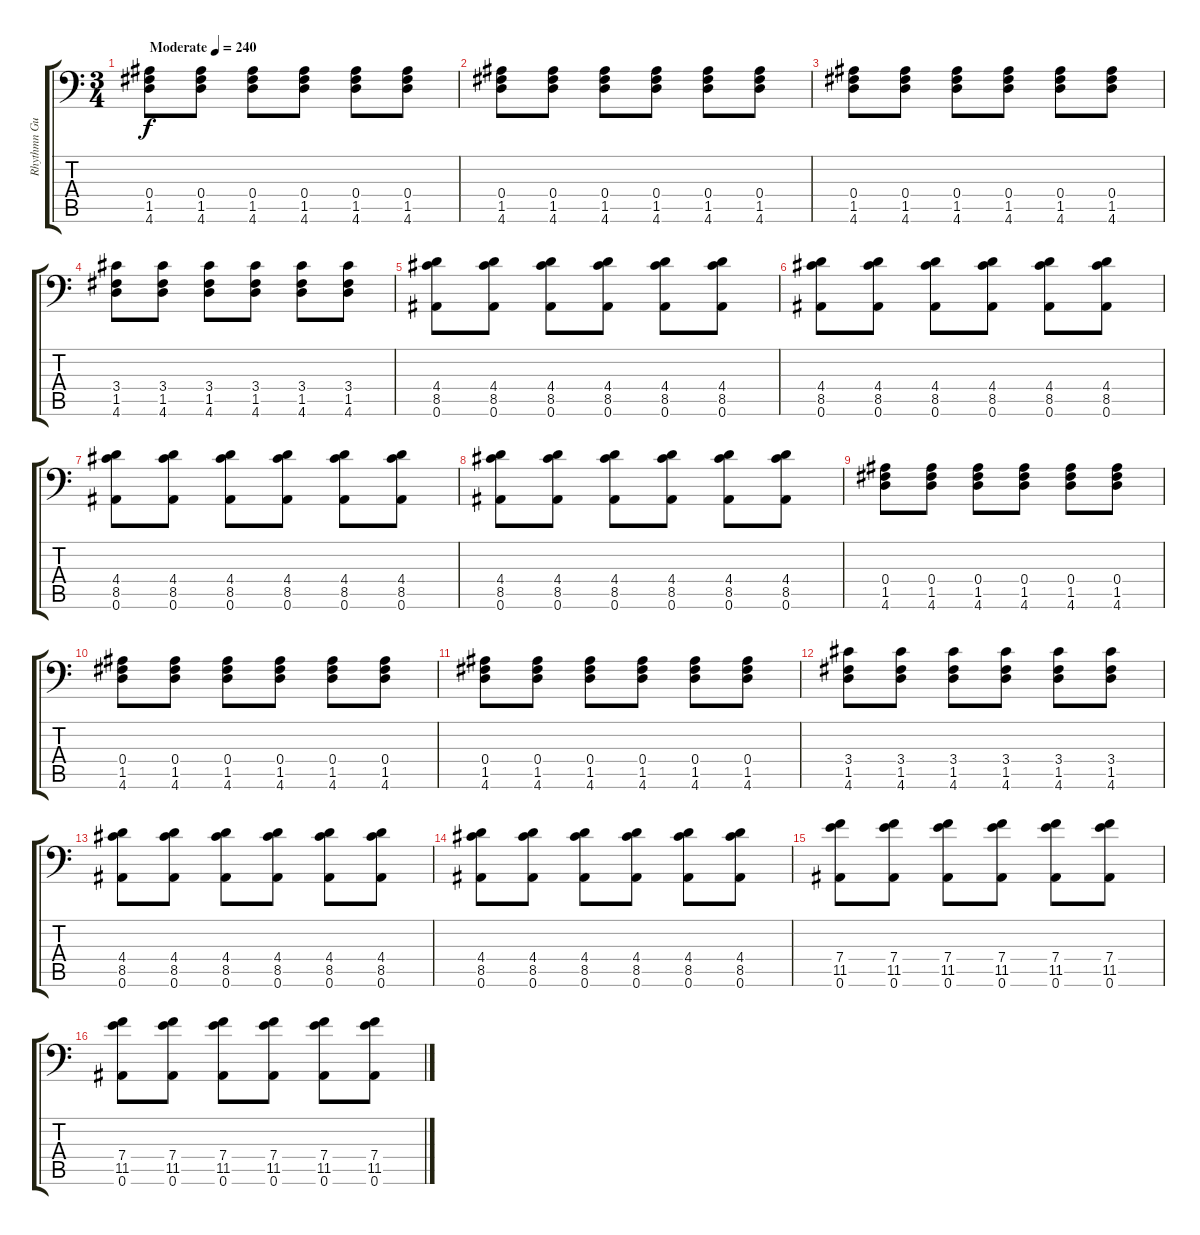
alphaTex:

\track ("Rhythmn Guitar #2" "Rhythmn Gu") {instrument distortionguitar}
\staff {score tabs}
\tuning (C4 G3 Eb3 Bb2 F2 Bb1) {hide}
\ts (3 4)
\tempo (240 "Moderate")
\clef f4
\ks c
(0.4 1.5 4.6).8{dy f instrument distortionguitar} (0.4 1.5 4.6).8 (0.4 1.5 4.6).8 (0.4 1.5 4.6).8 (0.4 1.5 4.6).8 (0.4 1.5 4.6).8 |
(0.4 1.5 4.6).8 (0.4 1.5 4.6).8 (0.4 1.5 4.6).8 (0.4 1.5 4.6).8 (0.4 1.5 4.6).8 (0.4 1.5 4.6).8 |
(0.4 1.5 4.6).8 (0.4 1.5 4.6).8 (0.4 1.5 4.6).8 (0.4 1.5 4.6).8 (0.4 1.5 4.6).8 (0.4 1.5 4.6).8 |
(3.4 1.5 4.6).8 (3.4 1.5 4.6).8 (3.4 1.5 4.6).8 (3.4 1.5 4.6).8 (3.4 1.5 4.6).8 (3.4 1.5 4.6).8 |
(4.4 8.5 0.6).8 (4.4 8.5 0.6).8 (4.4 8.5 0.6).8 (4.4 8.5 0.6).8 (4.4 8.5 0.6).8 (4.4 8.5 0.6).8 |
(4.4 8.5 0.6).8 (4.4 8.5 0.6).8 (4.4 8.5 0.6).8 (4.4 8.5 0.6).8 (4.4 8.5 0.6).8 (4.4 8.5 0.6).8 |
(4.4 8.5 0.6).8 (4.4 8.5 0.6).8 (4.4 8.5 0.6).8 (4.4 8.5 0.6).8 (4.4 8.5 0.6).8 (4.4 8.5 0.6).8 |
(4.4 8.5 0.6).8 (4.4 8.5 0.6).8 (4.4 8.5 0.6).8 (4.4 8.5 0.6).8 (4.4 8.5 0.6).8 (4.4 8.5 0.6).8 |
(0.4 1.5 4.6).8 (0.4 1.5 4.6).8 (0.4 1.5 4.6).8 (0.4 1.5 4.6).8 (0.4 1.5 4.6).8 (0.4 1.5 4.6).8 |
(0.4 1.5 4.6).8 (0.4 1.5 4.6).8 (0.4 1.5 4.6).8 (0.4 1.5 4.6).8 (0.4 1.5 4.6).8 (0.4 1.5 4.6).8 |
(0.4 1.5 4.6).8 (0.4 1.5 4.6).8 (0.4 1.5 4.6).8 (0.4 1.5 4.6).8 (0.4 1.5 4.6).8 (0.4 1.5 4.6).8 |
(3.4 1.5 4.6).8 (3.4 1.5 4.6).8 (3.4 1.5 4.6).8 (3.4 1.5 4.6).8 (3.4 1.5 4.6).8 (3.4 1.5 4.6).8 |
(4.4 8.5 0.6).8 (4.4 8.5 0.6).8 (4.4 8.5 0.6).8 (4.4 8.5 0.6).8 (4.4 8.5 0.6).8 (4.4 8.5 0.6).8 |
(4.4 8.5 0.6).8 (4.4 8.5 0.6).8 (4.4 8.5 0.6).8 (4.4 8.5 0.6).8 (4.4 8.5 0.6).8 (4.4 8.5 0.6).8 |
(7.4 11.5 0.6).8 (7.4 11.5 0.6).8 (7.4 11.5 0.6).8 (7.4 11.5 0.6).8 (7.4 11.5 0.6).8 (7.4 11.5 0.6).8 |
(7.4 11.5 0.6).8 (7.4 11.5 0.6).8 (7.4 11.5 0.6).8 (7.4 11.5 0.6).8 (7.4 11.5 0.6).8 (7.4 11.5 0.6).8
